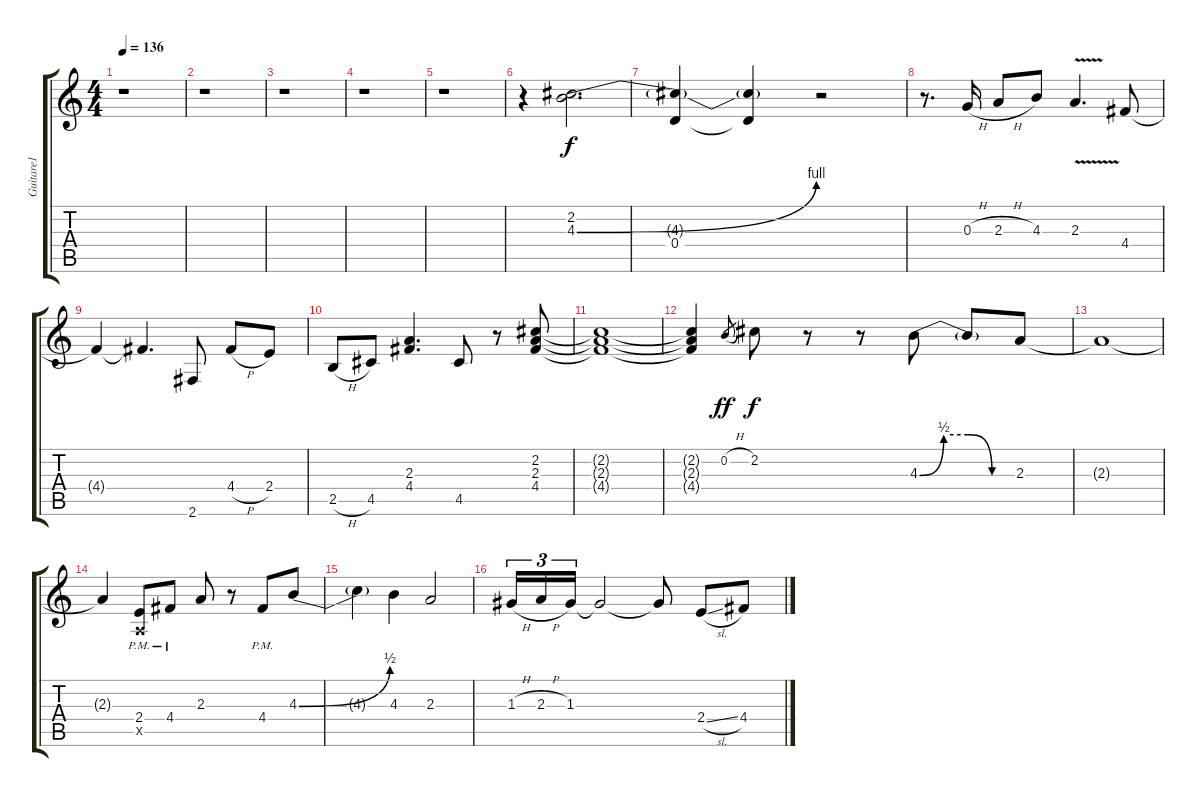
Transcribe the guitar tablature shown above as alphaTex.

\track ("Guitare1" "Guitare1") {instrument electricguitarclean}
\staff {score tabs}
\tuning (E4 B3 G3 D3 A2 E2) {hide}
\ts (4 4)
\tempo 136
\clef g2
\ks c
r.1{dy f instrument electricguitarclean} |
r.1 |
r.1 |
r.1 |
r.1 |
r.4 (2.2 4.3{be (bend 0 0 60 4)}).2{d} |
(4.3{t} 0.4).4 (4.3{t} 0.4{t}).4 r.2 |
r.8{d} 0.3{h}.16 2.3{h}.8 4.3.8 2.3{v}.4{d} 4.4.8 |
4.4{t}.4 4.4{t}.4{d} 2.6.8 4.4{h}.8 2.4.8 |
2.5{h}.8 4.5.8 (2.3 4.4).4{d} 4.5.8 r.8 (2.2 2.3 4.4).8 |
(2.2{t} 2.3{t} 4.4{t}).1 |
(2.2{t} 2.3{t} 4.4{t}).4 0.2{h}.8{gr dy ff} 2.2.8{dy f} r.8 r.8 4.3{be (custom 0 0 15 2 30 2 45 0 60 0)}.8 4.3{t}.8 2.3.8 |
2.3{t}.1 |
2.3{t}.4 (2.4{pm} 0.5{x}).8 4.4{pm}.8 2.3.8 r.8 4.4{pm}.8 4.3{be (bend 0 0 60 2)}.8 |
4.3{t}.4 4.3.4 2.3.2 |
1.3{h}.16{tu (3 2)} 2.3{h}.16{tu (3 2)} 1.3.16{tu (3 2)} 1.3{t}.2 1.3{t}.8 2.4{sl}.8 4.4.8
